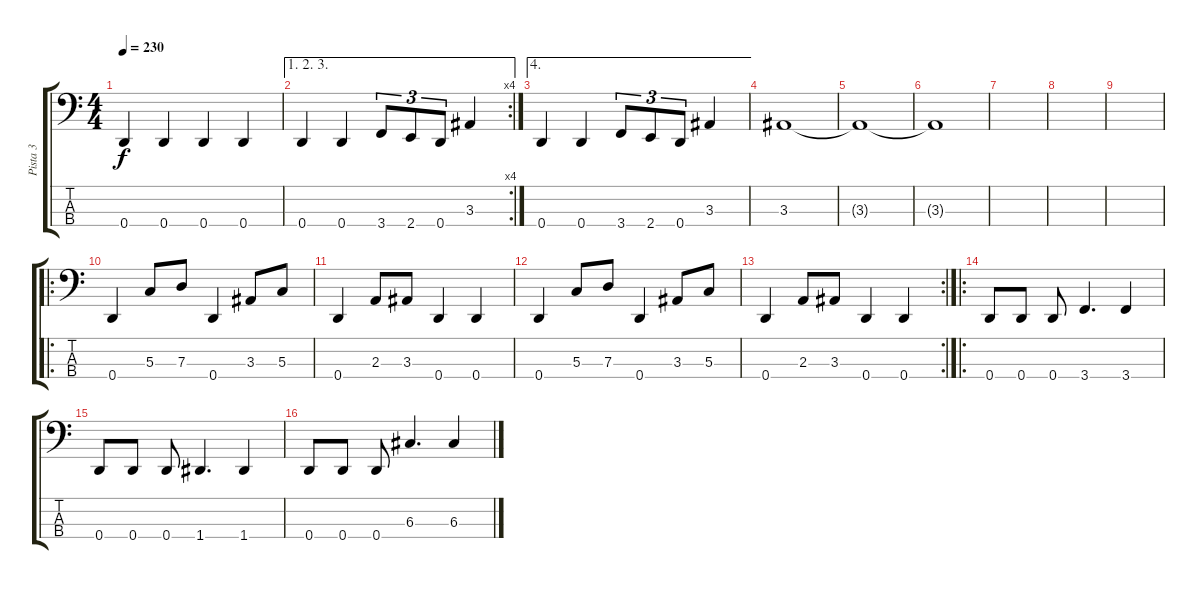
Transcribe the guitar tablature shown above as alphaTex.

\track ("Pista 3" "Pista 3") {instrument electricbassfinger}
\staff {score tabs}
\tuning (F2 C2 G1 D1) {hide}
\ts (4 4)
\tempo 230
\clef f4
\ks c
0.4.4{dy f} 0.4.4 0.4.4 0.4.4 |
\ae (1 2 3)
\rc 4
0.4.4 0.4.4 3.4.8{tu (3 2)} 2.4.8{tu (3 2)} 0.4.8{tu (3 2)} 3.3.4 |
\ae 4
0.4.4 0.4.4 3.4.8{tu (3 2)} 2.4.8{tu (3 2)} 0.4.8{tu (3 2)} 3.3.4 |
3.3.1 |
3.3{t}.1 |
3.3{t}.1 |
|
|
|
\ro
0.4.4 5.3.8 7.3.8 0.4.4 3.3.8 5.3.8 |
0.4.4 2.3.8 3.3.8 0.4.4 0.4.4 |
0.4.4 5.3.8 7.3.8 0.4.4 3.3.8 5.3.8 |
\rc 2
0.4.4 2.3.8 3.3.8 0.4.4 0.4.4 |
\ro
0.4.8 0.4.8 0.4.8 3.4.4{d} 3.4.4 |
0.4.8 0.4.8 0.4.8 1.4.4{d} 1.4.4 |
0.4.8 0.4.8 0.4.8 6.3.4{d} 6.3.4
